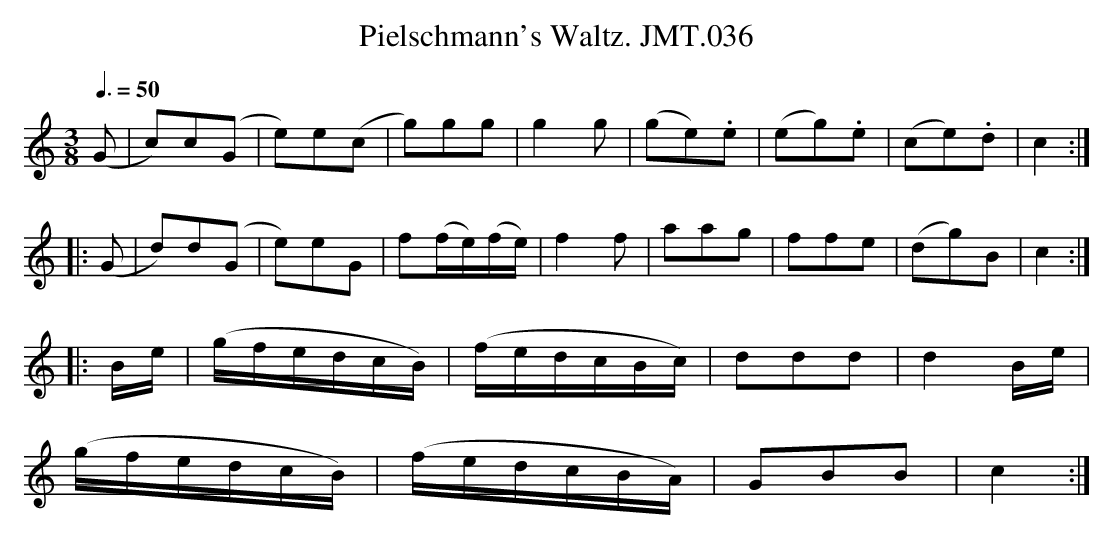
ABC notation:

X:1
T:Pielschmann's Waltz. JMT.036
M:3/8
L:1/16
Q:3/8=50
K:C
(G2|c2)c2(G2|e2)e2(c2|g2)g2g2|g4g2|\
(g2e2).e2|(e2g2).e2|(c2e2).d2|c4:|
|:(G2|d2)d2(G2|e2)e2G2|f2(fe)(fe)|f4f2|\
a2a2g2|f2f2e2|(d2g2)B2|c4:|
|:Be|(gfedcB)|(fedcBc)|d2d2d2|d4Be|
(gfedcB)|(fedcBA)|G2B2B2|c4:|
